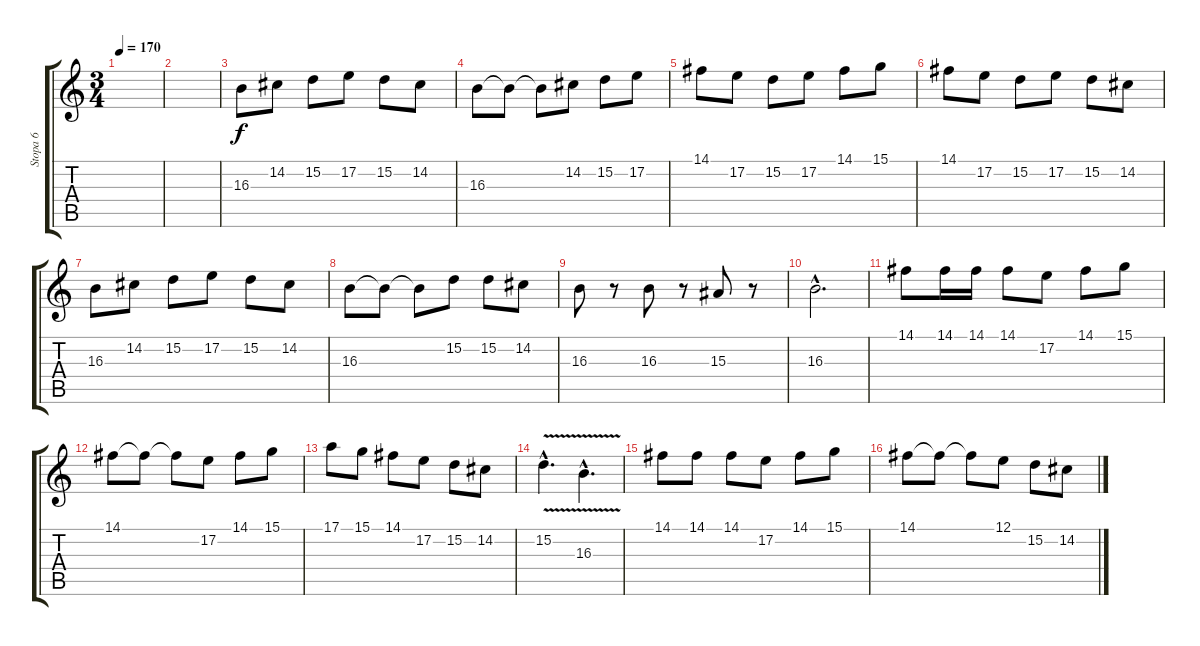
\track ("Stopa 6" "Stopa 6") {instrument panflute}
\staff {score tabs}
\tuning (E4 B3 G3 D3 A2 E2) {hide}
\ts (3 4)
\tempo 170
\clef g2
\ks c
|
|
16.3.8 14.2.8 15.2.8 17.2.8 15.2.8 14.2.8 |
16.3.8 16.3{t}.8 16.3{t}.8 14.2.8 15.2.8 17.2.8 |
14.1.8 17.2.8 15.2.8 17.2.8 14.1.8 15.1.8 |
14.1.8 17.2.8 15.2.8 17.2.8 15.2.8 14.2.8 |
16.3.8 14.2.8 15.2.8 17.2.8 15.2.8 14.2.8 |
16.3.8 16.3{t}.8 16.3{t}.8 15.2.8 15.2.8 14.2.8 |
16.3.8 r.8 16.3.8 r.8 15.3.8 r.8 |
16.3{hac}.2{d} |
14.1.8 14.1.16 14.1.16 14.1.8 17.2.8 14.1.8 15.1.8 |
14.1.8 14.1{t}.8 14.1{t}.8 17.2.8 14.1.8 15.1.8 |
17.1.8 15.1.8 14.1.8 17.2.8 15.2.8 14.2.8 |
15.2{v hac}.4{d} 16.3{v hac}.4{d} |
14.1.8 14.1.8 14.1.8 17.2.8 14.1.8 15.1.8 |
14.1.8 14.1{t}.8 14.1{t}.8 12.1.8 15.2.8 14.2.8
